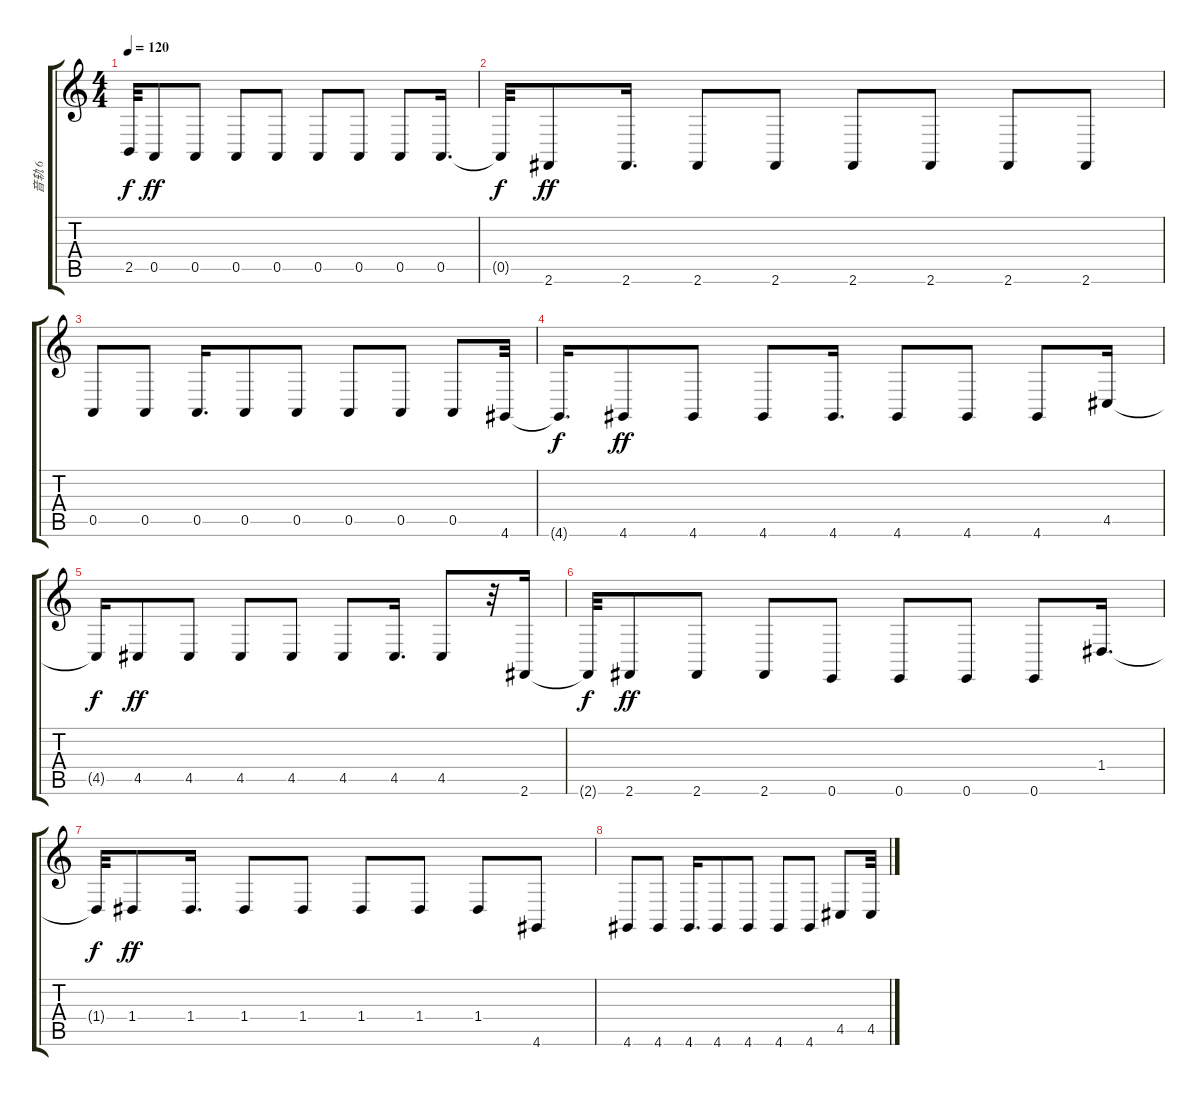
\track ("音轨 6" "音轨 6") {instrument fx5brightness}
\staff {score tabs}
\tuning (E4 B3 G3 D3 A2 E2) {hide}
\ts (4 4)
\tempo 120
\clef g2
\ks c
2.5{t}.32{dy f} 0.5.8{dy ff} 0.5.8 0.5.8 0.5.8 0.5.8 0.5.8 0.5.8 0.5.16{d} |
0.5{t}.32{dy f} 2.6.8{dy ff} 2.6.16{d} 2.6.8 2.6.8 2.6.8 2.6.8 2.6.8 2.6.8 |
0.5.8 0.5.8 0.5.16{d} 0.5.8 0.5.8 0.5.8 0.5.8 0.5.8 4.6.32 |
4.6{t}.16{d dy f} 4.6.8{dy ff} 4.6.8 4.6.8 4.6.16{d} 4.6.8 4.6.8 4.6.8 4.5.16 |
4.5{t}.16{dy f} 4.5.8{dy ff} 4.5.8 4.5.8 4.5.8 4.5.8 4.5.16{d} 4.5.8 r.32 2.6.16 |
2.6{t}.32{dy f} 2.6.8{dy ff} 2.6.8 2.6.8 0.6.8 0.6.8 0.6.8 0.6.8 1.4.16{d} |
1.4{t}.32{dy f} 1.4.8{dy ff} 1.4.16{d} 1.4.8 1.4.8 1.4.8 1.4.8 1.4.8 4.6.8 |
4.6.8 4.6.8 4.6.16{d} 4.6.8 4.6.8 4.6.8 4.6.8 4.5.8 4.5.32
